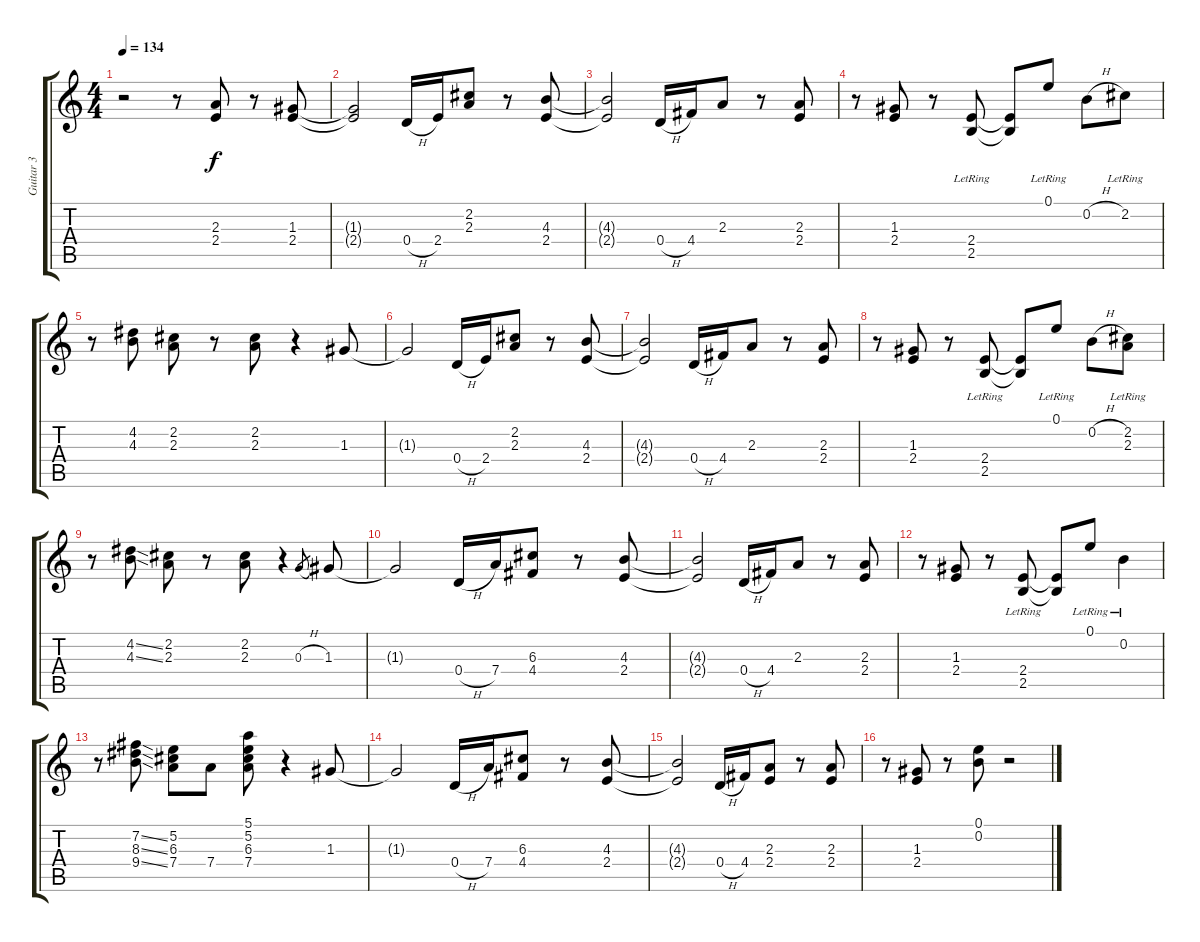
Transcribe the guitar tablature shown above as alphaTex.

\track ("Guitar 3" "Guitar 3") {instrument electricguitarclean}
\staff {score tabs}
\tuning (E4 B3 G3 D3 A2 E2) {hide}
\ts (4 4)
\tempo 134
\clef g2
\ks c
r.2{dy f instrument electricguitarclean} r.8 (2.3 2.4).8 r.8 (1.3 2.4).8 |
(1.3{t} 2.4{t}).2 0.4{h}.16 2.4.16 (2.2 2.3).8 r.8 (4.3 2.4).8 |
(4.3{t} 2.4{t}).2 0.4{h}.16 4.4.16 2.3.8 r.8 (2.3 2.4).8 |
r.8 (1.3 2.4).8 r.8 (2.4{lr} 2.5{lr}).8 (2.4{t} 2.5{t}).8 0.1{lr}.8 0.2{h}.8 2.2{lr}.8 |
r.8 (4.2 4.3).8 (2.2 2.3).8 r.8 (2.2 2.3).8 r.4 1.3.8 |
1.3{t}.2 0.4{h}.16 2.4.16 (2.2 2.3).8 r.8 (4.3 2.4).8 |
(4.3{t} 2.4{t}).2 0.4{h}.16 4.4.16 2.3.8 r.8 (2.3 2.4).8 |
r.8 (1.3 2.4).8 r.8 (2.4{lr} 2.5{lr}).8 (2.4{t} 2.5{t}).8 0.1{lr}.8 0.2{h}.8 (2.2{lr} 2.3{lr}).8 |
r.8 (4.2{ss} 4.3{ss}).8 (2.2 2.3).8 r.8 (2.2 2.3).8 r.4 0.3{h}.8{gr} 1.3.8 |
1.3{t}.2 0.4{h}.16 7.4.16 (6.3 4.4).8 r.8 (4.3 2.4).8 |
(4.3{t} 2.4{t}).2 0.4{h}.16 4.4.16 2.3.8 r.8 (2.3 2.4).8 |
r.8 (1.3 2.4).8 r.8 (2.4{lr} 2.5{lr}).8 (2.4{t} 2.5{t}).8 0.1{lr}.8 0.2{lr}.4 |
r.8 (7.2{ss} 8.3{ss} 9.4{ss}).8 (5.2 6.3 7.4).8 7.4.8 (5.1 5.2 6.3 7.4).8 r.4 1.3.8 |
1.3{t}.2 0.4{h}.16 7.4.16 (6.3 4.4).8 r.8 (4.3 2.4).8 |
(4.3{t} 2.4{t}).2 0.4{h}.16 4.4.16 (2.3 2.4).8 r.8 (2.3 2.4).8 |
r.8 (1.3 2.4).8 r.8 (0.1 0.2).8 r.2
